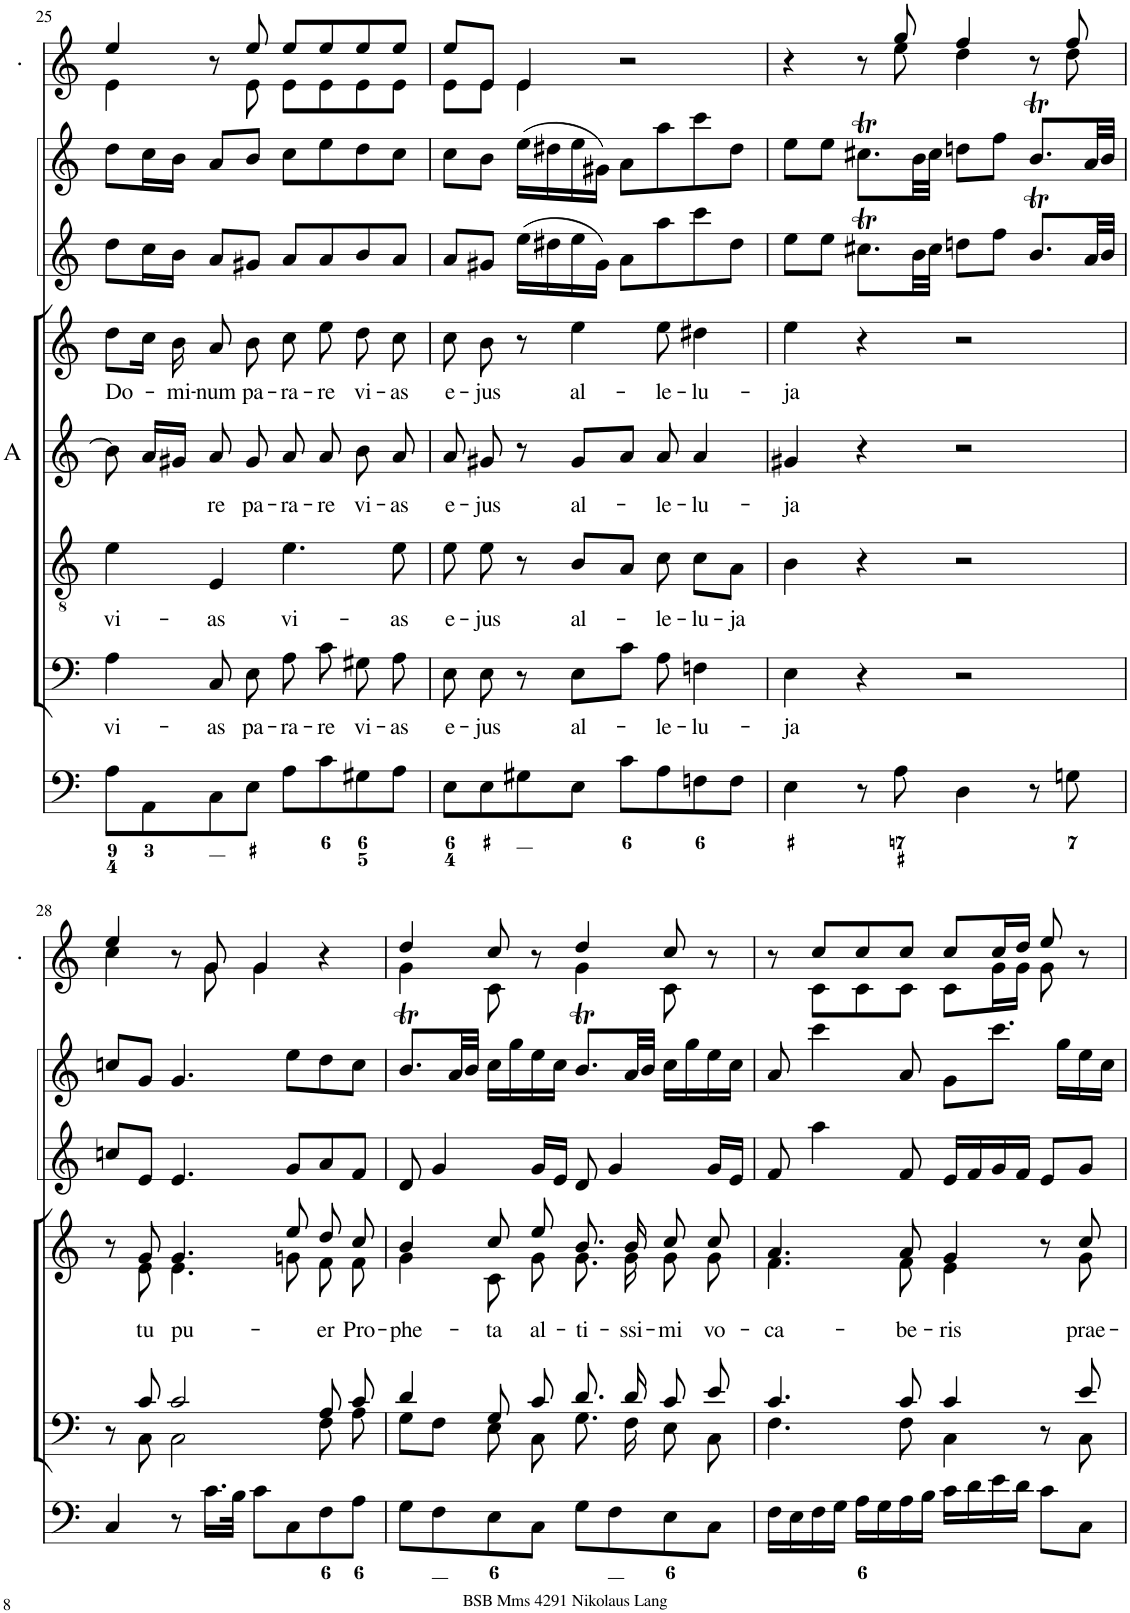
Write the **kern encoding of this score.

**kern	**kern	**text	**kern	**text	**kern	**text	**kern	**text	**kern	**kern	**kern
*part8	*part7	*part7	*part6	*part6	*part5	*part5	*part4	*part4	*part3	*part2	*part1
*staff8	*staff7	*staff7	*staff6	*staff6	*staff5	*staff5	*staff4	*staff4	*staff3	*staff2	*staff1
*I"[Organ]	*I"Voice	*	*I"Tenor	*	*I"Alto	*	*I"Voice	*	*I"[Violino 2]	*I"[Violino 1]	*I"Clarini in C
*	*	*	*	*	*I'A	*	*	*	*I'Vln	*I'Vln	*
!!LO:PB:g=z
*clefF4	*clefF4	*	*clefGv2	*	*clefG2	*	*clefG2	*	*clefG2	*clefG2	*clefG2
*k[]	*k[]	*	*k[]	*	*k[]	*	*k[]	*	*k[]	*k[]	*k[]
*M4/4	*M4/4	*	*M4/4	*	*M4/4	*	*M4/4	*	*M4/4	*M4/4	*M4/4
*met(c)	*met(c)	*	*met(c)	*	*met(c)	*	*met(c)	*	*met(c)	*met(c)	*met(c)
=25	=25	=25	=25	=25	=25	=25	=25	=25	=25	=25	=25
!	!	!LO:LY:b	!	!LO:LY:b	!	!	!	!LO:LY:b	!	!	!
*	*	*	*	*	*	*	*	*	*	*	*^
8A\L	4A\	vi-	4e\	vi-	8b\]	.	8dd\L	Do-	8dd\L	8dd\L	4ee/	4e\
8AA\	.	.	.	.	16a/LL	.	16cc\Jk	.	16cc\L	16cc\L	.	.
!	!	!	!	!	!	!	!	!LO:LY:b	!	!	!	!
.	.	.	.	.	16g#X/JJ	.	16b\	-mi-	16b\JJ	16b\JJ	.	.
!	!	!LO:LY:b	!	!LO:LY:b	!	!LO:LY:b	!	!LO:LY:b	!	!	!	!
8C\	8C/	-as	4E/	-as	8a/	re	8a/	-num	8a/L	8a/L	8r	8ryy
!	!	!LO:LY:b	!	!	!	!LO:LY:b	!	!LO:LY:b	!	!	!	!
8E\J	8E\	pa-	.	.	8g#/	pa-	8b\	pa-	8g#X/J	8b/J	8ee/	8e\
!	!	!LO:LY:b	!	!LO:LY:b	!	!LO:LY:b	!	!LO:LY:b	!	!	!	!
8A\L	8A\	-ra-	4.e\	vi-	8a/	-ra-	8cc\	-ra-	8a/L	8cc\L	8ee/L	8e\L
!	!	!LO:LY:b	!	!	!	!LO:LY:b	!	!LO:LY:b	!	!	!	!
8c\	8c\	-re	.	.	8a/	-re	8ee\	-re	8a/	8ee\	8ee/	8e\
!	!	!LO:LY:b	!	!	!	!LO:LY:b	!	!LO:LY:b	!	!	!	!
8G#X\	8G#X\	vi-	.	.	8b\	vi-	8dd\	vi-	8b/	8dd\	8ee/	8e\
!	!	!LO:LY:b	!	!LO:LY:b	!	!LO:LY:b	!	!LO:LY:b	!	!	!	!
8A\J	8A\	-as	8e\	-as	8a/	-as	8cc\	-as	8a/J	8cc\J	8ee/J	8e\J
=26	=26	=26	=26	=26	=26	=26	=26	=26	=26	=26	=26	=26
!	!	!LO:LY:b	!	!LO:LY:b	!	!LO:LY:b	!	!LO:LY:b	!	!	!	!
8E\L	8E\	e-	8e\	e-	8a/	e-	8cc\	e-	8a/L	8cc\L	8ee/L	8e\L
!	!	!LO:LY:b	!	!LO:LY:b	!	!LO:LY:b	!	!LO:LY:b	!	!	!	!
8E\	8E\	-jus	8e\	-jus	8g#X/	-jus	8b\	-jus	8g#X/J	8b\J	8e/J	8e\J
8G#X\	8r	.	8r	.	8r	.	8r	.	(16ee\LL	(16ee\LL	4e/	4e\
.	.	.	.	.	.	.	.	.	16dd#X\	16dd#X\	.	.
!	!	!LO:LY:b	!	!LO:LY:b	!	!LO:LY:b	!	!LO:LY:b	!	!	!	!
8E\J	8E\L	al-	8B/L	al-	8g#/L	al-	4ee\	al-	16ee\	16ee\	.	.
.	.	.	.	.	.	.	.	.	16g#\JJ)	16g#X\JJ)	.	.
8c\L	8c\J	.	8A/J	.	8a/J	.	.	.	8a\L	8a\L	2r	2ryy
!	!	!LO:LY:b	!	!LO:LY:b	!	!LO:LY:b	!	!LO:LY:b	!	!	!	!
8A\	8A\	-le-	8c\	-le-	8a/	-le-	8ee\	-le-	8aa\	8aa\	.	.
!	!	!LO:LY:b	!	!LO:LY:b	!	!LO:LY:b	!	!LO:LY:b	!	!	!	!
8Fn\	4Fn\	-lu-	8c\L	-lu-	4a/	-lu-	4dd#X\	-lu-	8ccc\	8ccc\	.	.
!	!	!	!	!LO:LY:b	!	!	!	!	!	!	!	!
8F\J	.	.	8A\J	-ja	.	.	.	.	8dd#\J	8dd#\J	.	.
=27	=27	=27	=27	=27	=27	=27	=27	=27	=27	=27	=27	=27
!	!	!LO:LY:b	!	!	!	!LO:LY:b	!	!LO:LY:b	!	!	!	!
4E\	4E\	-ja	4B\	.	4g#X/	-ja	4ee\	-ja	8ee\L	8ee\L	4r	4.ryy
.	.	.	.	.	.	.	.	.	8ee\J	8ee\J	.	.
8r	4r	.	4r	.	4r	.	4r	.	8.cc#Xt\L	8.cc#Xt\L	8r	.
8A\	.	.	.	.	.	.	.	.	.	.	8gg/	8ee\
.	.	.	.	.	.	.	.	.	32b\LL	32b\LL	.	.
.	.	.	.	.	.	.	.	.	32cc#\JJJ	32cc#\JJJ	.	.
4D\	2r	.	2r	.	2r	.	2r	.	8ddn\L	8ddn\L	4ff/	4dd\
.	.	.	.	.	.	.	.	.	8ff\J	8ff\J	.	.
8r	.	.	.	.	.	.	.	.	8.bt/L	8.bt/L	8r	8ryy
8Gn\	.	.	.	.	.	.	.	.	.	.	8ff/	8dd\
.	.	.	.	.	.	.	.	.	32a/LL	32a/LL	.	.
.	.	.	.	.	.	.	.	.	32b/JJJ	32b/JJJ	.	.
!!LO:LB:g=z	!!
=28	=28	=28	=28	=28	=28	=28	=28	=28	=28	=28	=28	=28
*	*^	*	*	*	*	*	*^	*	*	*	*	*
4C/	8r	8ryy	.	1r	.	1r	.	8r	8ryy	.	8ccn/L	8ccn/L	4ee/	4cc\
!	!	!	!	!	!	!	!	!	!	!LO:LY:b	!	!	!	!
.	8c/	8C\	.	.	.	.	.	8g/	8e\	tu	8e/J	8g/J	.	.
!	!	!	!	!	!	!	!	!	!	!LO:LY:b	!	!	!	!
8r	2c/	2C\	.	.	.	.	.	4.g/	4.e\	pu-	4.e/	4.g/	8r	8ryy
16.c\LL	.	.	.	.	.	.	.	.	.	.	.	.	8g/	8g\
32B\JJk	.	.	.	.	.	.	.	.	.	.	.	.	.	.
8c\L	.	.	.	.	.	.	.	.	.	.	.	.	4g/	4g\
8C\	.	.	.	.	.	.	.	8ee/	8gn\	.	8g/L	8ee\L	.	.
!	!	!	!	!	!	!	!	!	!	!LO:LY:b	!	!	!	!
8F\	8A/	8F\	.	.	.	.	.	8dd/	8f\	-er	8a/	8dd\	4r	4ryy
!	!	!	!	!	!	!	!	!	!	!LO:LY:b	!	!	!	!
8A\J	8c/	8A\	.	.	.	.	.	8cc/	8f\	Pro-	8f/J	8cc\J	.	.
=29	=29	=29	=29	=29	=29	=29	=29	=29	=29	=29	=29	=29	=29	=29
!	!	!	!	!	!	!	!	!	!	!LO:LY:b	!	!	!	!
8G\L	4d/	8G\L	.	1r	.	1r	.	4b/	4g\	-phe-	8d/	8.bt/L	4dd/	4g\
8F\	.	8F\J	.	.	.	.	.	.	.	.	4g/	.	.	.
.	.	.	.	.	.	.	.	.	.	.	.	32a/LL	.	.
.	.	.	.	.	.	.	.	.	.	.	.	32b/JJJ	.	.
!	!	!	!	!	!	!	!	!	!	!LO:LY:b	!	!	!	!
8E\	8G/	8E\	.	.	.	.	.	8cc/	8c\	-ta	.	16cc\LL	8cc/	8c\
.	.	.	.	.	.	.	.	.	.	.	.	16gg\	.	.
!	!	!	!	!	!	!	!	!	!	!LO:LY:b	!	!	!	!
8C\J	8c/	8C\	.	.	.	.	.	8ee/	8g\	al-	16g/LL	16ee\	8r	8ryy
.	.	.	.	.	.	.	.	.	.	.	16e/JJ	16cc\JJ	.	.
!	!	!	!	!	!	!	!	!	!	!LO:LY:b	!	!	!	!
8G\L	8.d/	8.G\	.	.	.	.	.	8.b/	8.g\	-ti-	8d/	8.bt/L	4dd/	4g\
8F\	.	.	.	.	.	.	.	.	.	.	4g/	.	.	.
!	!	!	!	!	!	!	!	!	!	!LO:LY:b	!	!	!	!
.	16d/	16F\	.	.	.	.	.	16b/	16g\	-ssi-	.	32a/LL	.	.
.	.	.	.	.	.	.	.	.	.	.	.	32b/JJJ	.	.
!	!	!	!	!	!	!	!	!	!	!LO:LY:b	!	!	!	!
8E\	8c/	8E\	.	.	.	.	.	8cc/	8g\	-mi	.	16cc\LL	8cc/	8c\
.	.	.	.	.	.	.	.	.	.	.	.	16gg\	.	.
!	!	!	!	!	!	!	!	!	!	!LO:LY:b	!	!	!	!
8C\J	8e/	8C\	.	.	.	.	.	8cc/	8g\	vo-	16g/LL	16ee\	8r	8ryy
.	.	.	.	.	.	.	.	.	.	.	16e/JJ	16cc\JJ	.	.
=30	=30	=30	=30	=30	=30	=30	=30	=30	=30	=30	=30	=30	=30	=30
!	!	!	!	!	!	!	!	!	!	!LO:LY:b	!	!	!	!
16F\LL	4.c/	4.F\	.	1r	.	1r	.	4.a/	4.f\	-ca-	8f/	8a/	8r	8ryy
16E\	.	.	.	.	.	.	.	.	.	.	.	.	.	.
16F\	.	.	.	.	.	.	.	.	.	.	4aa\	4ccc\	8cc/L	8c\L
16G\JJ	.	.	.	.	.	.	.	.	.	.	.	.	.	.
16A\LL	.	.	.	.	.	.	.	.	.	.	.	.	8cc/	8c\
16G\	.	.	.	.	.	.	.	.	.	.	.	.	.	.
!	!	!	!	!	!	!	!	!	!	!LO:LY:b	!	!	!	!
16A\	8c/	8F\	.	.	.	.	.	8a/	8f\	-be-	8f/	8a/	8cc/J	8c\J
16B\JJ	.	.	.	.	.	.	.	.	.	.	.	.	.	.
!	!	!	!	!	!	!	!	!	!	!LO:LY:b	!	!	!	!
16c\LL	4c/	4C\	.	.	.	.	.	4g/	4e\	-ris	16e/LL	8g\L	8cc/L	8c\L
16d\	.	.	.	.	.	.	.	.	.	.	16f/	.	.	.
16e\	.	.	.	.	.	.	.	.	.	.	16g/	8.ccc\J	16cc/L	16g\L
16d\JJ	.	.	.	.	.	.	.	.	.	.	16f/JJ	.	16dd/JJ	16g\JJ
8c\L	8r	8ryy	.	.	.	.	.	8r	8ryy	.	8e/L	.	8ee/	8g\
.	.	.	.	.	.	.	.	.	.	.	.	16gg\LL	.	.
!	!	!	!	!	!	!	!	!	!	!LO:LY:b	!	!	!	!
8C\J	8e/	8C\	.	.	.	.	.	8cc/	8g\	prae-	8g/J	16ee\	8r	8ryy
.	.	.	.	.	.	.	.	.	.	.	.	16cc\JJ	.	.
*	*v	*v	*	*	*	*	*	*v	*v	*	*	*	*v	*v
=	=	=	=	=	=	=	=	=	=	=	=
*-	*-	*-	*-	*-	*-	*-	*-	*-	*-	*-	*-
